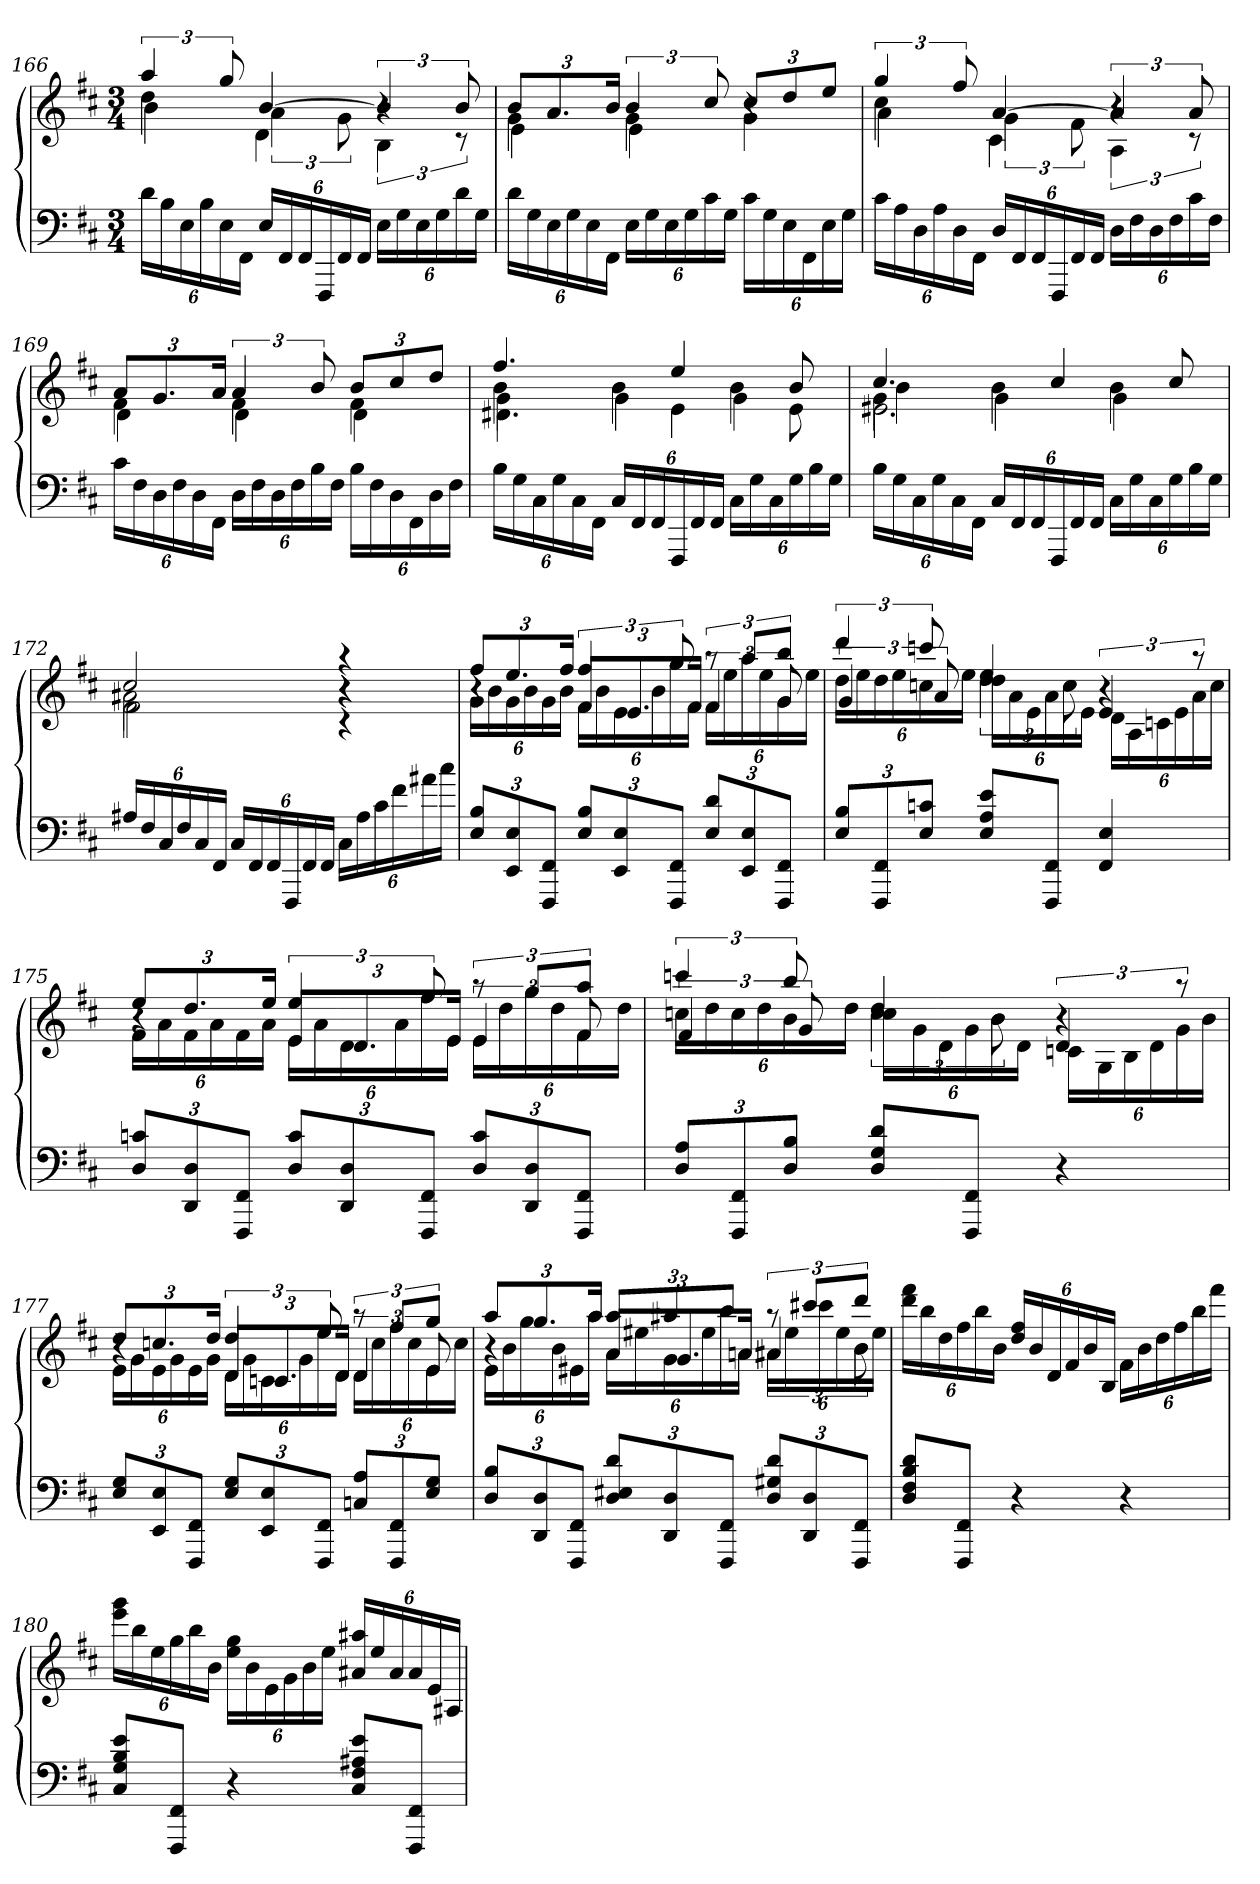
**kern	**kern
*part1	*part1
*staff2	*staff1
*clefF4	*clefG2
*k[f#c#]	*k[f#c#]
*M3/4	*M3/4
=166	=166
*	*^
*	*	*^
24dLL	6aa	4dd	4b\
24B	.	.	.
24E	.	.	.
24B	.	.	.
24E	12gg	.	.
24FF#JJ	.	.	.
24ELL	[4b	6a	4d\
24FF#	.	.	.
24FF#	.	.	.
24FFF#	.	.	.
24FF#	.	12g	.
24FF#JJ	.	.	.
24ELL	6b]	6B	4r
24G	.	.	.
24E	.	.	.
24G	.	.	.
24d	12b	12rc	.
24GJJ	.	.	.
=167	=167	=167	=167
24dLL	12bL	4g	4e\
24G	.	.	.
24E	12.a	.	.
24G	.	.	.
24E	.	.	.
24FF#JJ	24bJk	.	.
24ELL	6b	4g	4e\
24G	.	.	.
24E	.	.	.
24G	.	.	.
24c#	12cc#	.	.
24GJJ	.	.	.
24c#LL	12cc#L	4g	4r
24G	.	.	.
24E	12dd	.	.
24FF#	.	.	.
24E	12eeJ	.	.
24GJJ	.	.	.
=168	=168	=168	=168
24c#LL	6gg	4cc#	4a\
24A	.	.	.
24D	.	.	.
24A	.	.	.
24D	12ff#	.	.
24FF#JJ	.	.	.
24DLL	[4a	6g	4c#\
24FF#	.	.	.
24FF#	.	.	.
24FFF#	.	.	.
24FF#	.	12f#	.
24FF#JJ	.	.	.
24DLL	6a]	6A	4r
24F#	.	.	.
24D	.	.	.
24F#	.	.	.
24c#	12a	12rc	.
24F#JJ	.	.	.
=169	=169	=169	=169
24c#LL	12aL	4f#	4d\
24F#	.	.	.
24D	12.g	.	.
24F#	.	.	.
24D	.	.	.
24FF#JJ	24aJk	.	.
24DLL	6a	4f#	4d\
24F#	.	.	.
24D	.	.	.
24F#	.	.	.
24B	12b	.	.
24F#JJ	.	.	.
24BLL	12bL	4f#	4d\
24F#	.	.	.
24D	12cc#	.	.
24FF#	.	.	.
24D	12ddJ	.	.
24F#JJ	.	.	.
=170	=170	=170	=170
*	*	*	*^
24BLL	4.ff#	4b	4g\	4.d#X\
24G	.	.	.	.
24C#	.	.	.	.
24G	.	.	.	.
24C#	.	.	.	.
24FF#JJ	.	.	.	.
24C#LL	.	4b	4g\	.
24FF#	.	.	.	.
24FF#	.	.	.	.
24FFF#	4ee	.	.	4e\
24FF#	.	.	.	.
24FF#JJ	.	.	.	.
24C#LL	.	4b	4g\	.
24G	.	.	.	.
24C#	.	.	.	.
24G	8b	.	.	8e\
24B	.	.	.	.
24GJJ	.	.	.	.
=171	=171	=171	=171	=171
24BLL	4.cc#	4b	4g\	2.e#X\
24G	.	.	.	.
24C#	.	.	.	.
24G	.	.	.	.
24C#	.	.	.	.
24FF#JJ	.	.	.	.
24C#LL	.	4b	4g\	.
24FF#	.	.	.	.
24FF#	.	.	.	.
24FFF#	4cc#	.	.	.
24FF#	.	.	.	.
24FF#JJ	.	.	.	.
24C#LL	.	4b	4g\	.
24G	.	.	.	.
24C#	.	.	.	.
24G	8cc#	.	.	.
24B	.	.	.	.
24GJJ	.	.	.	.
=172	=172	=172	=172	=172
24A#XLL	2cc#	2a#X	2f#\	2f#\
24F#	.	.	.	.
24C#	.	.	.	.
24F#	.	.	.	.
24C#	.	.	.	.
24FF#JJ	.	.	.	.
24C#LL	.	.	.	.
24FF#	.	.	.	.
24FF#	.	.	.	.
24FFF#	.	.	.	.
24FF#	.	.	.	.
24FF#JJ	.	.	.	.
24C#LL	4raa	4rc	4r	4r
24A#	.	.	.	.
24c#	.	.	.	.
24f#	.	.	.	.
24a#X	.	.	.	.
24cc#JJ	.	.	.	.
*	*	*	*v	*v
=173	=173	=173	=173
12E 12BL	12ff#L	24gLL	4r
.	.	24b	.
12EE 12E	12.ee	24g	.
.	.	24b	.
12FFF# 12FF#J	.	24g	.
.	24ff#Jk	24bJJ	.
12E 12BL	6ff#	24f#LL	12f#/L
.	.	24b	.
12EE 12E	.	24e	12.e/
.	.	24b	.
12FFF# 12FF#J	12gg	24gg	.
.	.	24f#JJ	24f#/Jk
12E 12dL	12raa	24f#LL	6f#/
.	.	24ee	.
12EE 12E	12aaL	24aa	.
.	.	24ee	.
12FFF# 12FF#J	12bbJ	24g	12g/
.	.	24eeJJ	.
=174	=174	=174	=174
12E 12BL	6ddd	24ddLL	6g/
.	.	24ee	.
12FFF# 12FF#	.	24dd	.
.	.	24ee	.
12E 12cnJ	12cccn	24ccn	12a/
.	.	24eeJJ	.
8E 8A 8eL	4ee	24ddLL	6dd\
.	.	24a	.
.	.	24e	.
8FFF# 8FF#J	.	24a	.
.	.	24cc	12cc\
.	.	24eJJ	.
4FF# 4E	6e	24dLL	4r
.	.	24A	.
.	.	24cn	.
.	.	24e	.
.	12raa	24a	.
.	.	24ccJJ	.
=175	=175	=175	=175
12D 12cnL	12eeL	24f#LL	4r
.	.	24a	.
12DD 12D	12.dd	24f#	.
.	.	24a	.
12FFF# 12FF#J	.	24f#	.
.	24eeJk	24aJJ	.
12D 12cL	6ee	24eLL	12e/L
.	.	24a	.
12DD 12D	.	24d	12.d/
.	.	24a	.
12FFF# 12FF#J	12ff#	24ff#	.
.	.	24eJJ	24e/Jk
12D 12cL	12raa	24eLL	6e/
.	.	24dd	.
12DD 12D	12ggL	24gg	.
.	.	24dd	.
12FFF# 12FF#J	12aaJ	24f#	12f#/
.	.	24ddJJ	.
=176	=176	=176	=176
12D 12AL	6cccn	24ccnLL	6f#/
.	.	24dd	.
12FFF# 12FF#	.	24cc	.
.	.	24dd	.
12D 12BJ	12bb	24b	12g/
.	.	24ddJJ	.
8D 8G 8dL	4dd	24ccLL	6cc\
.	.	24g	.
.	.	24d	.
8FFF# 8FF#J	.	24g	.
.	.	24b	12b\
.	.	24dJJ	.
4r	6d	24cnLL	4r
.	.	24G	.
.	.	24B	.
.	.	24d	.
.	12raa	24g	.
.	.	24bJJ	.
=177	=177	=177	=177
12E 12GL	12ddL	24eLL	4r
.	.	24g	.
12EE 12E	12.ccn	24e	.
.	.	24g	.
12FFF# 12FF#J	.	24e	.
.	24ddJk	24gJJ	.
12E 12GL	6dd	24dLL	12d/L
.	.	24g	.
12EE 12E	.	24cn	12.c/
.	.	24g	.
12FFF# 12FF#J	12ee	24ee	.
.	.	24dJJ	24d/Jk
12Cn 12AL	12raa	24dLL	6d/
.	.	24cc	.
12FFF# 12FF#	12ff#L	24ff#	.
.	.	24cc	.
12E 12GJ	12ggJ	24e	12e/
.	.	24ccJJ	.
=178	=178	=178	=178
12D 12BL	12aaL	24eLL	4r
.	.	24b	.
12DD 12D	12.gg	24gg	.
.	.	24b	.
12FFF# 12FF#J	.	24e#X	.
.	24aaJk	24aaJJ	.
12D 12E#X 12dL	12aaL	24aLL	12a/L
.	.	24ee#X	.
12DD 12D	12aa#X	24g	12.g/
.	.	24ee#	.
12FFF# 12FF#J	12bbJ	24bb	.
.	.	24anJJ	24a/Jk
12D 12G#X 12dL	12raa	24a#XLL	6a#X/
.	.	24ee#	.
12DD 12D	12ccc#XL	24ccc#	.
.	.	24ee#	.
12FFF# 12FF#J	12dddJ	24b	12b\
.	.	24ee#JJ	.
*	*v	*v	*v
=179	=179
8D 8F# 8B 8dL	24ddd 24fff#LL
.	24bb
.	24dd
8FFF# 8FF#J	24ff#
.	24bb
.	24bJJ
4r	24dd 24ff#LL
.	24b
.	24d
.	24f#
.	24b
.	24BJJ
4r	24f#LL
.	24b
.	24dd
.	24ff#
.	24bb
.	24fff#JJ
=180	=180
8C# 8G 8B 8eL	24eee 24gggLL
.	24bb
.	24ee
8FFF# 8FF#J	24gg
.	24bb
.	24bJJ
4r	24ee 24ggLL
.	24b
.	24e
.	24g
.	24b
.	24eeJJ
8C# 8F# 8A#X 8eL	24a#X 24aa#XLL
.	24ee
.	24a#
8FFF# 8FF#J	24a#
.	24e
.	24A#XJJ
=	=
*-	*-
